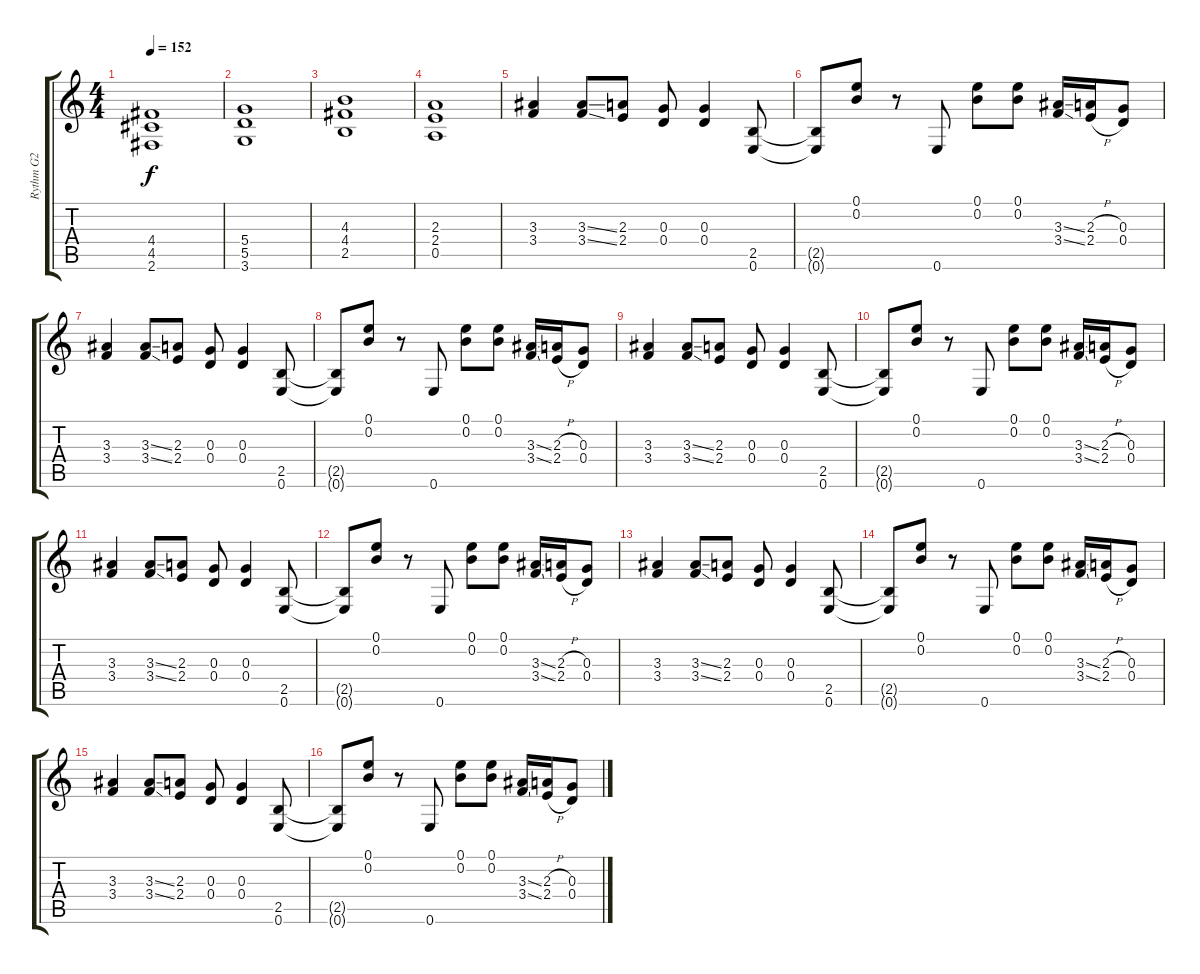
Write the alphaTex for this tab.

\track ("Rythm G2" "Rythm G2") {instrument overdrivenguitar}
\staff {score tabs}
\tuning (E4 B3 G3 D3 A2 E2) {hide}
\ts (4 4)
\tempo 152
\clef g2
\ks c
(4.4 4.5 2.6).1{dy f} |
(5.4 5.5 3.6).1 |
(4.3 4.4 2.5).1 |
(2.3 2.4 0.5).1 |
(3.3 3.4).4 (3.3{ss} 3.4{ss}).8 (2.3 2.4).8 (0.3 0.4).8 (0.3 0.4).4 (2.5 0.6).8 |
(2.5{t} 0.6{t}).8 (0.1 0.2).8 r.8 0.6.8 (0.1 0.2).8 (0.1 0.2).8 (3.3{ss} 3.4{ss}).16 (2.3{h} 2.4{h}).16 (0.3 0.4).8 |
(3.3 3.4).4 (3.3{ss} 3.4{ss}).8 (2.3 2.4).8 (0.3 0.4).8 (0.3 0.4).4 (2.5 0.6).8 |
(2.5{t} 0.6{t}).8 (0.1 0.2).8 r.8 0.6.8 (0.1 0.2).8 (0.1 0.2).8 (3.3{ss} 3.4{ss}).16 (2.3{h} 2.4{h}).16 (0.3 0.4).8 |
(3.3 3.4).4 (3.3{ss} 3.4{ss}).8 (2.3 2.4).8 (0.3 0.4).8 (0.3 0.4).4 (2.5 0.6).8 |
(2.5{t} 0.6{t}).8 (0.1 0.2).8 r.8 0.6.8 (0.1 0.2).8 (0.1 0.2).8 (3.3{ss} 3.4{ss}).16 (2.3{h} 2.4{h}).16 (0.3 0.4).8 |
(3.3 3.4).4 (3.3{ss} 3.4{ss}).8 (2.3 2.4).8 (0.3 0.4).8 (0.3 0.4).4 (2.5 0.6).8 |
(2.5{t} 0.6{t}).8 (0.1 0.2).8 r.8 0.6.8 (0.1 0.2).8 (0.1 0.2).8 (3.3{ss} 3.4{ss}).16 (2.3{h} 2.4{h}).16 (0.3 0.4).8 |
(3.3 3.4).4 (3.3{ss} 3.4{ss}).8 (2.3 2.4).8 (0.3 0.4).8 (0.3 0.4).4 (2.5 0.6).8 |
(2.5{t} 0.6{t}).8 (0.1 0.2).8 r.8 0.6.8 (0.1 0.2).8 (0.1 0.2).8 (3.3{ss} 3.4{ss}).16 (2.3{h} 2.4{h}).16 (0.3 0.4).8 |
(3.3 3.4).4 (3.3{ss} 3.4{ss}).8 (2.3 2.4).8 (0.3 0.4).8 (0.3 0.4).4 (2.5 0.6).8 |
(2.5{t} 0.6{t}).8 (0.1 0.2).8 r.8 0.6.8 (0.1 0.2).8 (0.1 0.2).8 (3.3{ss} 3.4{ss}).16 (2.3{h} 2.4{h}).16 (0.3 0.4).8
